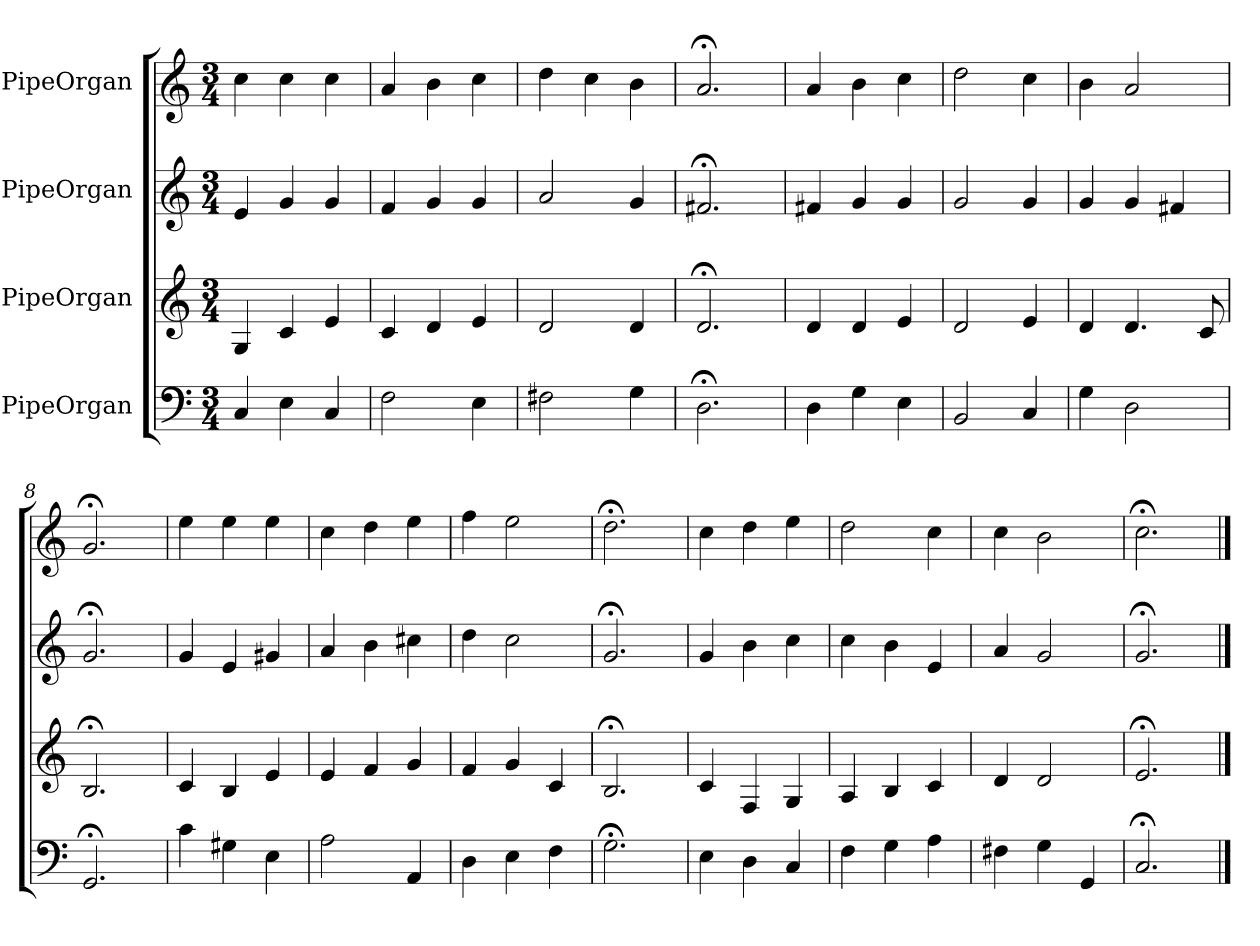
**kern	**kern	**kern	**kern
*part4	*part3	*part2	*part1
*staff4	*staff3	*staff2	*staff1
*I"PipeOrgan	*I"PipeOrgan	*I"PipeOrgan	*I"PipeOrgan
*k[]	*k[]	*k[]	*k[]
*C:	*C:	*C:	*C:
*M3/4	*M3/4	*M3/4	*M3/4
*MM60	*MM60	*MM60	*MM60
=1	=1	=1	=1
4C	4G	4e	4cc
4E	4c	4g	4cc
4C	4e	4g	4cc
=2	=2	=2	=2
2F	4c	4f	4a
.	4d	4g	4b
4E	4e	4g	4cc
=3	=3	=3	=3
2F#X	2d	2a	4dd
.	.	.	4cc
4G	4d	4g	4b
=4	=4	=4	=4
2.D;<	2.d;<	2.f#X;<	2.a;<
=5	=5	=5	=5
4D	4d	4f#X	4a
4G	4d	4g	4b
4E	4e	4g	4cc
=6	=6	=6	=6
2BB	2d	2g	2dd
4C	4e	4g	4cc
=7	=7	=7	=7
4G	4d	4g	4b
2D	4.d	4g	2a
.	.	4f#X	.
.	8c	.	.
=8	=8	=8	=8
2.GG;<	2.B;<	2.g;<	2.g;<
=9	=9	=9	=9
4c	4c	4g	4ee
4G#X	4B	4e	4ee
4E	4e	4g#X	4ee
=10	=10	=10	=10
2A	4e	4a	4cc
.	4f	4b	4dd
4AA	4g	4cc#X	4ee
=11	=11	=11	=11
4D	4f	4dd	4ff
4E	4g	2cc	2ee
4F	4c	.	.
=12	=12	=12	=12
2.G;<	2.B;<	2.g;<	2.dd;<
=13	=13	=13	=13
4E	4c	4g	4cc
4D	4F	4b	4dd
4C	4G	4cc	4ee
=14	=14	=14	=14
4F	4A	4cc	2dd
4G	4B	4b	.
4A	4c	4e	4cc
=15	=15	=15	=15
4F#X	4d	4a	4cc
4G	2d	2g	2b
4GG	.	.	.
=16	=16	=16	=16
2.C;<	2.e;<	2.g;<	2.cc;<
==	==	==	==
*-	*-	*-	*-
